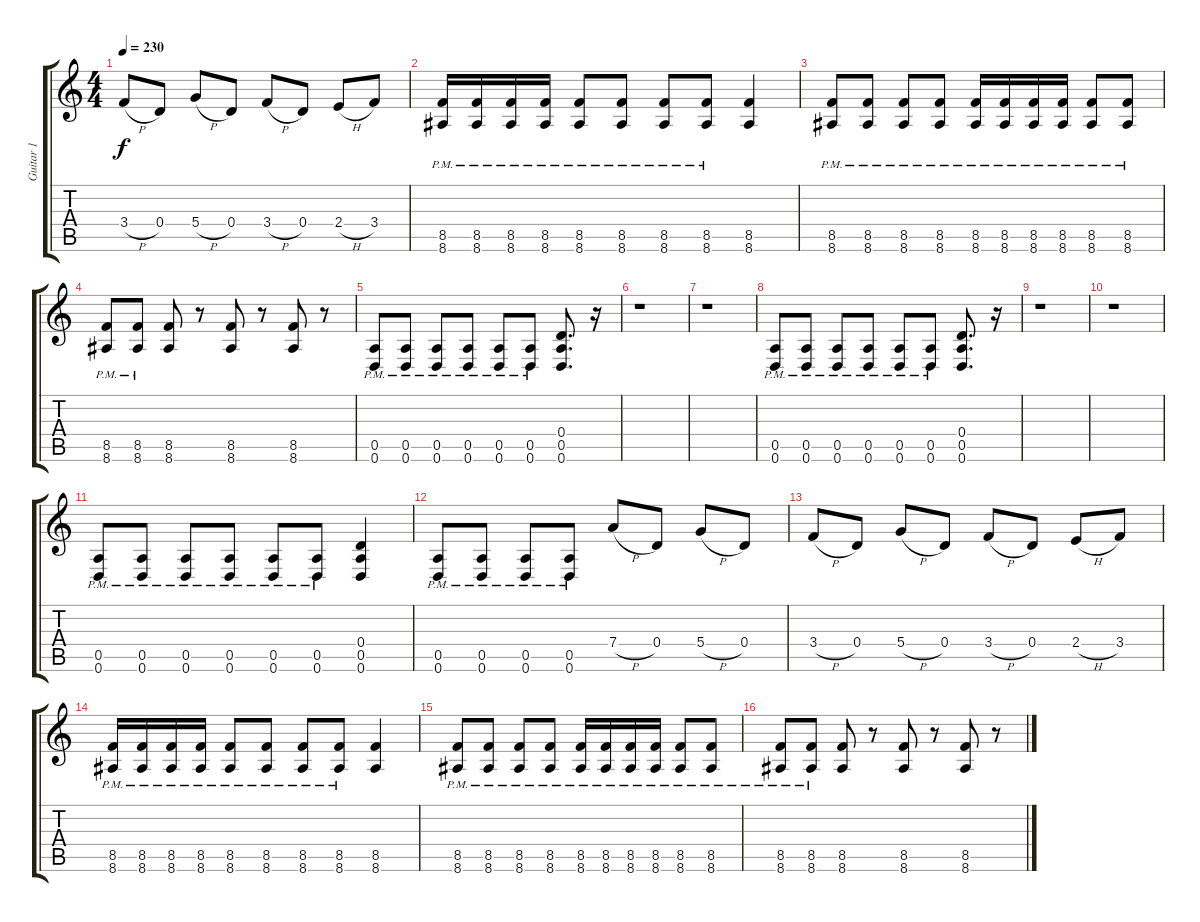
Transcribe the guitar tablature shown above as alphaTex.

\track ("Guitar 1" "Guitar 1") {instrument distortionguitar}
\staff {score tabs}
\tuning (E4 B3 G3 D3 A2 D2) {hide}
\ts (4 4)
\tempo 230
\clef g2
\ks c
3.4{h}.8{dy f} 0.4.8 5.4{h}.8 0.4.8 3.4{h}.8 0.4.8 2.4{h}.8 3.4.8 |
(8.5{pm} 8.6{pm}).16 (8.5{pm} 8.6{pm}).16 (8.5{pm} 8.6{pm}).16 (8.5{pm} 8.6{pm}).16 (8.5{pm} 8.6{pm}).8 (8.5{pm} 8.6{pm}).8 (8.5{pm} 8.6{pm}).8 (8.5{pm} 8.6{pm}).8 (8.5 8.6).4 |
(8.5{pm} 8.6{pm}).8 (8.5{pm} 8.6{pm}).8 (8.5{pm} 8.6{pm}).8 (8.5{pm} 8.6{pm}).8 (8.5{pm} 8.6{pm}).16 (8.5{pm} 8.6{pm}).16 (8.5{pm} 8.6{pm}).16 (8.5{pm} 8.6{pm}).16 (8.5{pm} 8.6{pm}).8 (8.5{pm} 8.6{pm}).8 |
(8.5{pm} 8.6{pm}).8 (8.5{pm} 8.6{pm}).8 (8.5 8.6).8 r.8 (8.5 8.6).8 r.8 (8.5 8.6).8 r.8 |
(0.5{pm} 0.6{pm}).8 (0.5{pm} 0.6{pm}).8 (0.5{pm} 0.6{pm}).8 (0.5{pm} 0.6{pm}).8 (0.5{pm} 0.6{pm}).8 (0.5{pm} 0.6{pm}).8 (0.4 0.5 0.6).8{d} r.16 |
r.1 |
r.1 |
(0.5{pm} 0.6{pm}).8 (0.5{pm} 0.6{pm}).8 (0.5{pm} 0.6{pm}).8 (0.5{pm} 0.6{pm}).8 (0.5{pm} 0.6{pm}).8 (0.5{pm} 0.6{pm}).8 (0.4 0.5 0.6).8{d} r.16 |
r.1 |
r.1 |
(0.5{pm} 0.6{pm}).8 (0.5{pm} 0.6{pm}).8 (0.5{pm} 0.6{pm}).8 (0.5{pm} 0.6{pm}).8 (0.5{pm} 0.6{pm}).8 (0.5{pm} 0.6{pm}).8 (0.4 0.5 0.6).4 |
(0.5{pm} 0.6{pm}).8 (0.5{pm} 0.6{pm}).8 (0.5{pm} 0.6{pm}).8 (0.5{pm} 0.6{pm}).8 7.4{h}.8 0.4.8 5.4{h}.8 0.4.8 |
3.4{h}.8 0.4.8 5.4{h}.8 0.4.8 3.4{h}.8 0.4.8 2.4{h}.8 3.4.8 |
(8.5{pm} 8.6{pm}).16 (8.5{pm} 8.6{pm}).16 (8.5{pm} 8.6{pm}).16 (8.5{pm} 8.6{pm}).16 (8.5{pm} 8.6{pm}).8 (8.5{pm} 8.6{pm}).8 (8.5{pm} 8.6{pm}).8 (8.5{pm} 8.6{pm}).8 (8.5 8.6).4 |
(8.5{pm} 8.6{pm}).8 (8.5{pm} 8.6{pm}).8 (8.5{pm} 8.6{pm}).8 (8.5{pm} 8.6{pm}).8 (8.5{pm} 8.6{pm}).16 (8.5{pm} 8.6{pm}).16 (8.5{pm} 8.6{pm}).16 (8.5{pm} 8.6{pm}).16 (8.5{pm} 8.6{pm}).8 (8.5{pm} 8.6{pm}).8 |
(8.5{pm} 8.6{pm}).8 (8.5{pm} 8.6{pm}).8 (8.5 8.6).8 r.8 (8.5 8.6).8 r.8 (8.5 8.6).8 r.8
